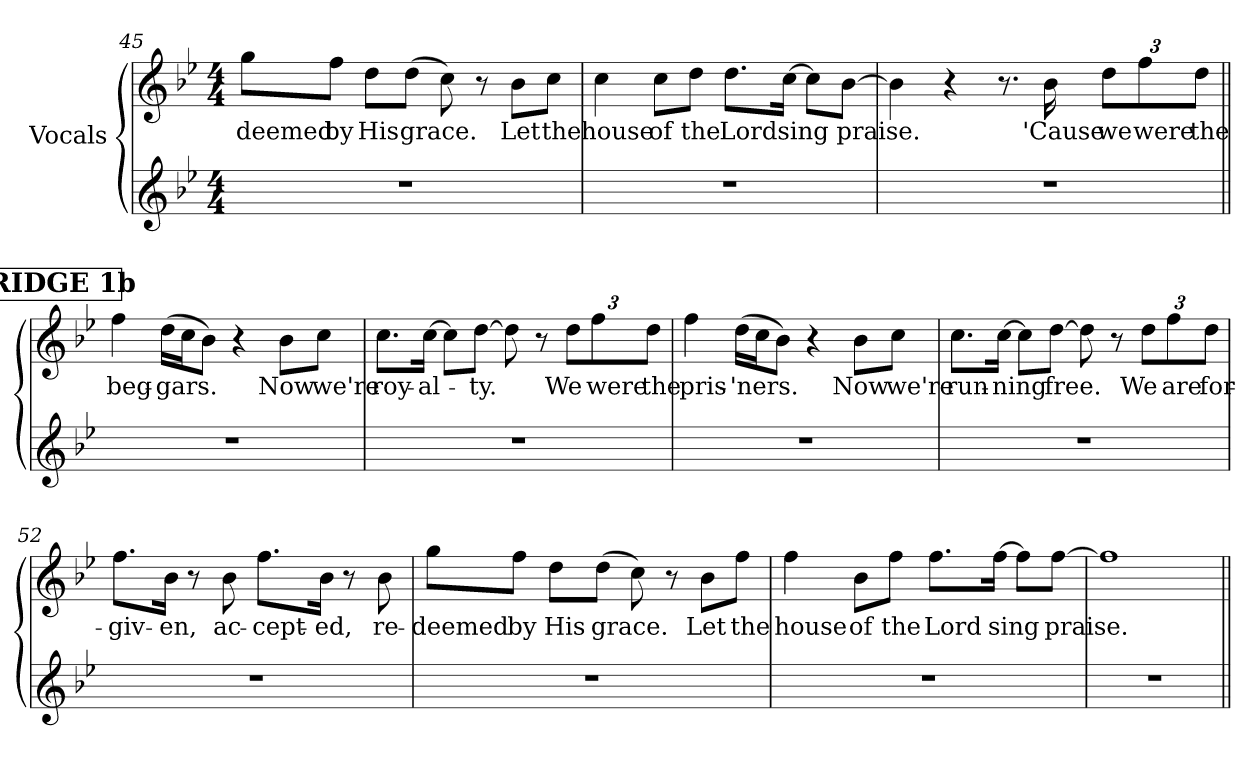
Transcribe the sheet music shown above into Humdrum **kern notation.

**kern	**kern	**text
*part2	*part1	*part1
*staff2	*staff1	*staff1
*	*I"Vocals	*
*clefG2	*clefG2	*
*k[b-e-]	*k[b-e-]	*
*B-:	*B-:	*
*M4/4	*M4/4	*
=45	=45	=45
!	!	!LO:LY:b
1r	8gg\L	-deemed
!	!	!LO:LY:b
.	8ff\J	by
!	!	!LO:LY:b
.	8dd\L	His
!	!	!LO:LY:b
.	(>8dd\J	grace.
.	8cc\)	.
.	8r	.
!	!	!LO:LY:b
.	8b-\L	Let
!	!	!LO:LY:b
.	8cc\J	the
!!LO:PB:g=z
=46	=46	=46
!	!	!LO:LY:b
1r	4cc\	house
!	!	!LO:LY:b
.	8cc\L	of
!	!	!LO:LY:b
.	8dd\J	the
!	!	!LO:LY:b
.	8.dd\L	Lord
!	!	!LO:LY:b
.	[16cc\Jk	sing
.	8cc\L]	.
!	!	!LO:LY:b
.	[8b-\J	praise.
=47	=47	=47
1r	4b-\]	.
.	4r	.
.	8.r	.
!	!	!LO:LY:b
.	16b-\	'Cause
!	!	!LO:LY:b
.	12dd\L	we
!	!	!LO:LY:b
.	12ff\	were
!	!	!LO:LY:b
.	12dd\J	the
!!LO:LB:g=z
!!LO:REH:place=s1:a:B:t=BRIDGE 1b
=48||	=48||	=48||
!	!	!LO:LY:b
1r	4ff\	beg-
!	!	!LO:LY:b
.	(>16dd\LL	-gars.
.	16cc\J	.
.	8b-\J)	.
.	4r	.
!	!	!LO:LY:b
.	8b-\L	Now
!	!	!LO:LY:b
.	8cc\J	we're
=49	=49	=49
!	!	!LO:LY:b
1r	8.cc\L	roy-
!	!	!LO:LY:b
.	[16cc\Jk	-al-
.	8cc\L]	.
!	!	!LO:LY:b
.	[8dd\J	-ty.
.	8dd\]	.
.	8r	.
!	!	!LO:LY:b
.	12dd\L	We
!	!	!LO:LY:b
.	12ff\	were
!	!	!LO:LY:b
.	12dd\J	the
!!LO:LB:g=z
=50	=50	=50
!	!	!LO:LY:b
1r	4ff\	pris-
!	!	!LO:LY:b
.	(>16dd\LL	-'ners.
.	16cc\J	.
.	8b-\J)	.
.	4r	.
!	!	!LO:LY:b
.	8b-\L	Now
!	!	!LO:LY:b
.	8cc\J	we're
=51	=51	=51
!	!	!LO:LY:b
1r	8.cc\L	run-
!	!	!LO:LY:b
.	[16cc\Jk	-ning
.	8cc\L]	.
!	!	!LO:LY:b
.	[8dd\J	free.
.	8dd\]	.
.	8r	.
!	!	!LO:LY:b
.	12dd\L	We
!	!	!LO:LY:b
.	12ff\	are
!	!	!LO:LY:b
.	12dd\J	for-
!!LO:LB:g=z
=52	=52	=52
!	!	!LO:LY:b
1r	8.ff\L	-giv-
!	!	!LO:LY:b
.	16b-\Jk	-en,
.	8r	.
!	!	!LO:LY:b
.	8b-\	ac-
!	!	!LO:LY:b
.	8.ff\L	-cept-
!	!	!LO:LY:b
.	16b-\Jk	-ed,
.	8r	.
!	!	!LO:LY:b
.	8b-\	re-
=53	=53	=53
!	!	!LO:LY:b
1r	8gg\L	-deemed
!	!	!LO:LY:b
.	8ff\J	by
!	!	!LO:LY:b
.	8dd\L	His
!	!	!LO:LY:b
.	(>8dd\J	grace.
.	8cc\)	.
.	8r	.
!	!	!LO:LY:b
.	8b-\L	Let
!	!	!LO:LY:b
.	8ff\J	the
!!LO:LB:g=z
=54	=54	=54
!	!	!LO:LY:b
1r	4ff\	house
!	!	!LO:LY:b
.	8b-\L	of
!	!	!LO:LY:b
.	8ff\J	the
!	!	!LO:LY:b
.	8.ff\L	Lord
!	!	!LO:LY:b
.	[16ff\Jk	sing
.	8ff\L]	.
!	!	!LO:LY:b
.	[8ff\J	praise.
=55	=55	=55
1r	1ff]	.
=||	=||	=||
*-	*-	*-
